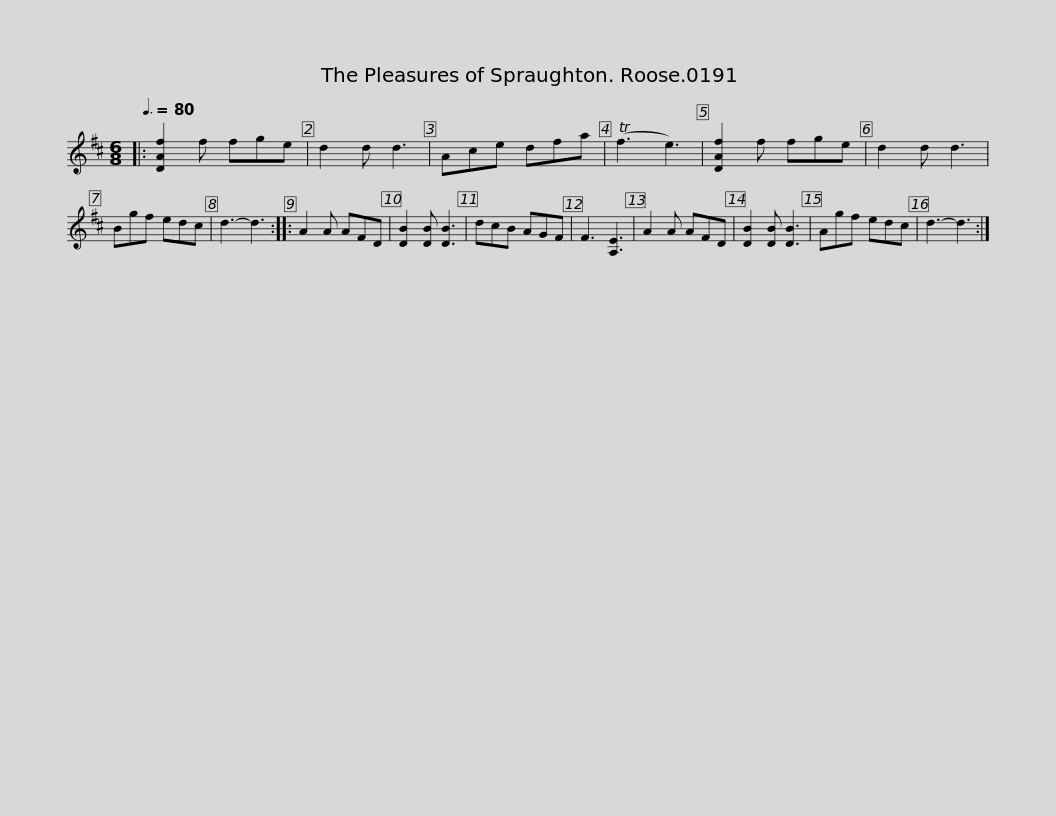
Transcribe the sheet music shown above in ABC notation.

X:1
L:1/8
Q:3/8=80
M:6/8
I:linebreak $
K:D
V:1 treble
V:1
|: [DAf]2 f fge | d2 d d3 | Ace dfa | (Tf3 e3) | [DAf]2 f fge | %5
 d2 d d3 | Bgf edc | d3- d3 :: A2 A AFD |$ [DB]2 [DB] [DB]3 | %10
 dcB AGF | F3 [A,E]3 | A2 A AFD | [DB]2 [DB] [DB]3 | Agf edc | %15
 d3- d3 :| %16
